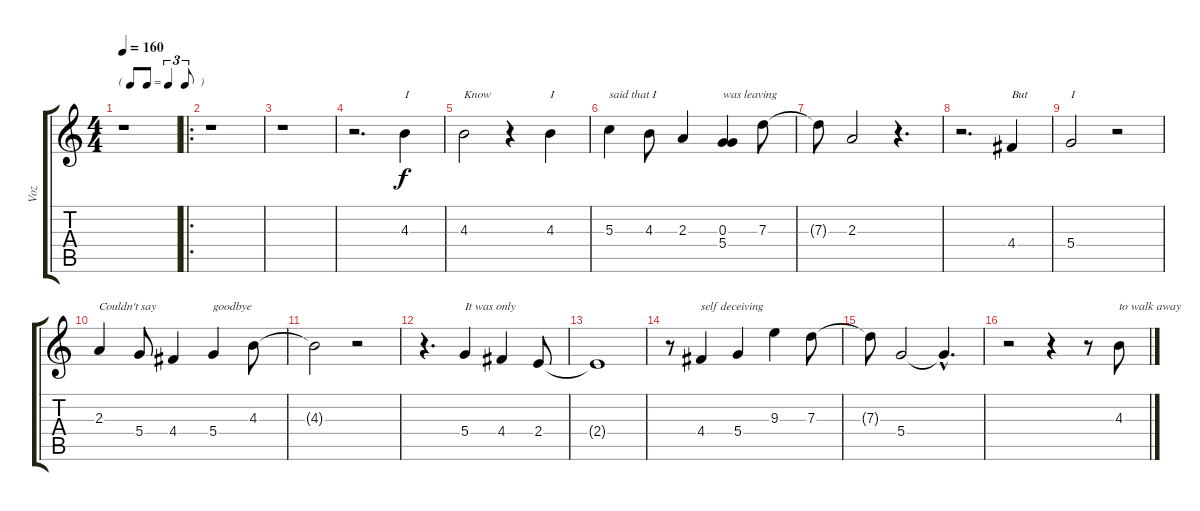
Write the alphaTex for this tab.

\track ("Voz" "Voz") {instrument electricguitarjazz}
\staff {score tabs}
\tuning (E4 B3 G3 D3 A2 E2) {hide}
\ts (4 4)
\tf triplet8th
\tempo 160
\clef g2
\ks c
r.1{dy f instrument electricguitarjazz} |
\ro
r.1 |
r.1 |
r.2{d} 4.3.4{txt "I"} |
4.3.2{txt "Know"} r.4 4.3.4{txt "I"} |
5.3.4{txt "said that I"} 4.3.8 2.3.4 (0.3 5.4).4{txt "was leaving"} 7.3.8 |
7.3{t}.8 2.3.2 r.4{d} |
r.2{d} 4.4.4{txt "But"} |
5.4.2{txt "I"} r.2 |
2.3.4{txt "Couldn't say"} 5.4.8 4.4.4 5.4.4{txt "goodbye"} 4.3.8 |
4.3{t}.2 r.2 |
r.4{d} 5.4.4{txt "It was only"} 4.4.4 2.4.8 |
2.4{t}.1 |
r.8 4.4.4{txt "self deceiving"} 5.4.4 9.3.4 7.3.8 |
7.3{t}.8 5.4.2 5.4{hac t}.4{d} |
r.2 r.4 r.8 4.3.8{txt "to walk away"}
